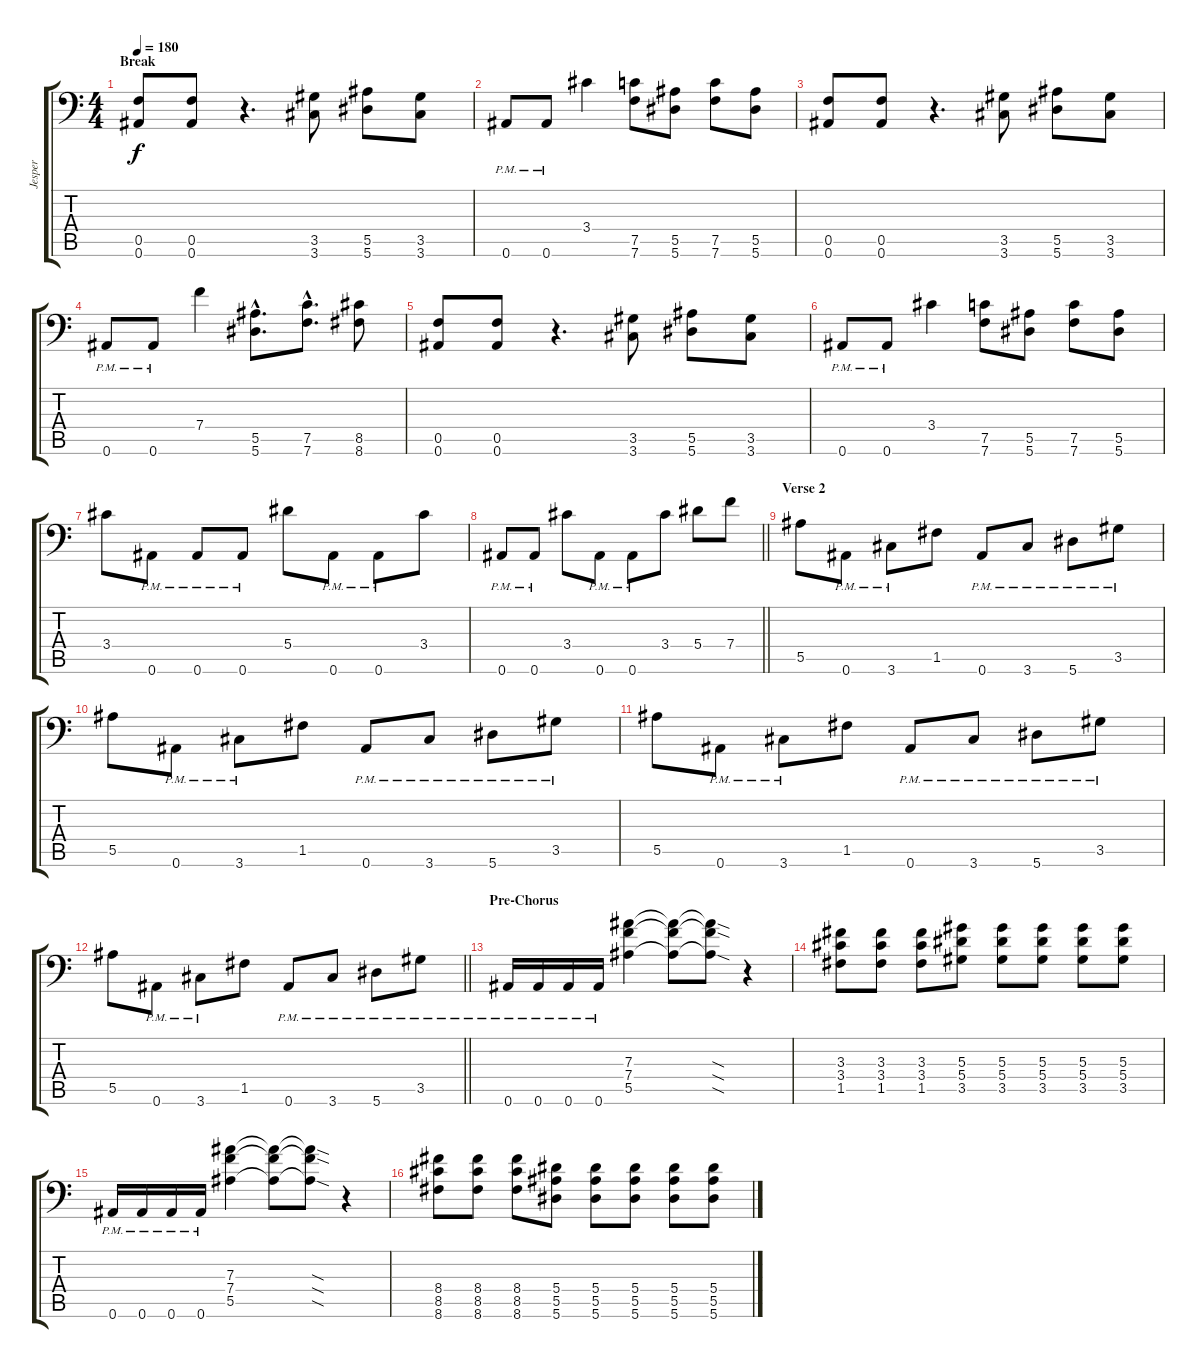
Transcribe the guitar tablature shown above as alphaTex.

\track ("Jesper" "Jesper") {instrument overdrivenguitar}
\staff {score tabs}
\tuning (C4 G3 Eb3 Bb2 F2 Bb1) {hide}
\ts (4 4)
\section ("" "Break")
\tempo 180
\clef f4
\ks c
(0.5 0.6).8{dy f} (0.5 0.6).8 r.4{d} (3.5 3.6).8 (5.5 5.6).8 (3.5 3.6).8 |
0.6{pm}.8 0.6{pm}.8 3.4.4 (7.5 7.6).8 (5.5 5.6).8 (7.5 7.6).8 (5.5 5.6).8 |
(0.5 0.6).8 (0.5 0.6).8 r.4{d} (3.5 3.6).8 (5.5 5.6).8 (3.5 3.6).8 |
0.6{pm}.8 0.6{pm}.8 7.4.4 (5.5{hac} 5.6{hac}).8{d} (7.5{hac} 7.6{hac}).8{d} (8.5 8.6).8 |
(0.5 0.6).8 (0.5 0.6).8 r.4{d} (3.5 3.6).8 (5.5 5.6).8 (3.5 3.6).8 |
0.6{pm}.8 0.6{pm}.8 3.4.4 (7.5 7.6).8 (5.5 5.6).8 (7.5 7.6).8 (5.5 5.6).8 |
3.4.8 0.6{pm}.8 0.6{pm}.8 0.6{pm}.8 5.4.8 0.6{pm}.8 0.6{pm}.8 3.4.8 |
\barLineRight lightlight
0.6{pm}.8 0.6{pm}.8 3.4.8 0.6{pm}.8 0.6{pm}.8 3.4.8 5.4.8 7.4.8 |
\section ("" "Verse 2")
5.5.8 0.6{pm}.8 3.6{pm}.8 1.5.8 0.6{pm}.8 3.6{pm}.8 5.6{pm}.8 3.5{pm}.8 |
5.5.8 0.6{pm}.8 3.6{pm}.8 1.5.8 0.6{pm}.8 3.6{pm}.8 5.6{pm}.8 3.5{pm}.8 |
5.5.8 0.6{pm}.8 3.6{pm}.8 1.5.8 0.6{pm}.8 3.6{pm}.8 5.6{pm}.8 3.5{pm}.8 |
\barLineRight lightlight
5.5.8 0.6{pm}.8 3.6{pm}.8 1.5.8 0.6{pm}.8 3.6{pm}.8 5.6{pm}.8 3.5{pm}.8 |
\section ("" "Pre-Chorus")
0.6{pm}.16 0.6{pm}.16 0.6{pm}.16 0.6{pm}.16 (7.3 7.4 5.5).4 (7.3{t} 7.4{t} 5.5{t}).8 (7.3{sod t} 7.4{sod t} 5.5{sod t}).8 r.4 |
(3.3 3.4 1.5).8 (3.3 3.4 1.5).8 (3.3 3.4 1.5).8 (5.3 5.4 3.5).8 (5.3 5.4 3.5).8 (5.3 5.4 3.5).8 (5.3 5.4 3.5).8 (5.3 5.4 3.5).8 |
0.6{pm}.16 0.6{pm}.16 0.6{pm}.16 0.6{pm}.16 (7.3 7.4 5.5).4 (7.3{t} 7.4{t} 5.5{t}).8 (7.3{sod t} 7.4{sod t} 5.5{sod t}).8 r.4 |
(8.4 8.5 8.6).8 (8.4 8.5 8.6).8 (8.4 8.5 8.6).8 (5.4 5.5 5.6).8 (5.4 5.5 5.6).8 (5.4 5.5 5.6).8 (5.4 5.5 5.6).8 (5.4 5.5 5.6).8
